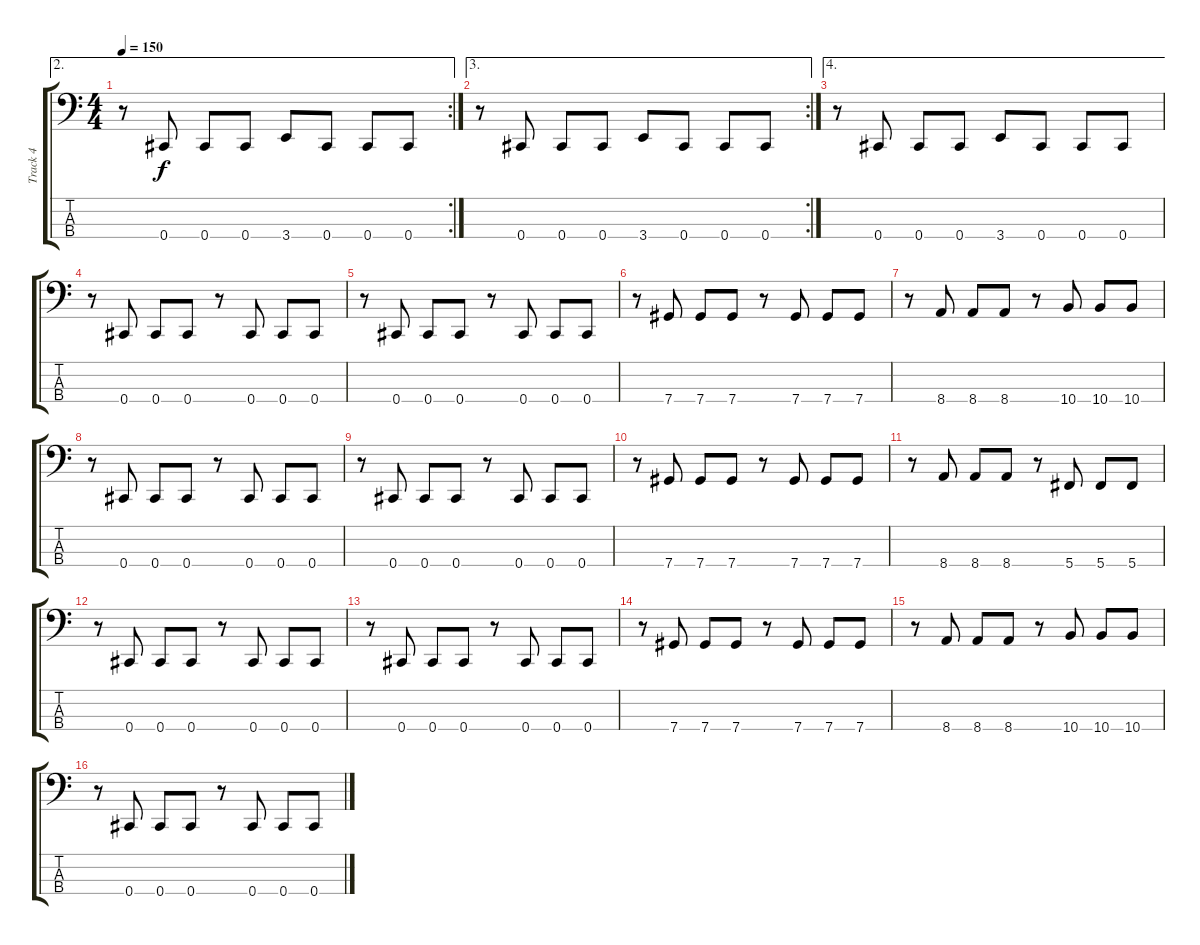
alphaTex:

\track ("Track 4" "Track 4") {instrument electricbasspick bank 36}
\staff {score tabs}
\tuning (Gb2 Db2 Ab1 Db1) {hide}
\ae 2
\rc 2
\ts (4 4)
\tempo 150
\clef f4
\ks c
r.8{dy f} 0.4.8 0.4.8 0.4.8 3.4.8 0.4.8 0.4.8 0.4.8 |
\ae 3
\rc 2
r.8 0.4.8 0.4.8 0.4.8 3.4.8 0.4.8 0.4.8 0.4.8 |
\ae 4
r.8 0.4.8 0.4.8 0.4.8 3.4.8 0.4.8 0.4.8 0.4.8 |
r.8 0.4.8 0.4.8 0.4.8 r.8 0.4.8 0.4.8 0.4.8 |
r.8 0.4.8 0.4.8 0.4.8 r.8 0.4.8 0.4.8 0.4.8 |
r.8 7.4.8 7.4.8 7.4.8 r.8 7.4.8 7.4.8 7.4.8 |
r.8 8.4.8 8.4.8 8.4.8 r.8 10.4.8 10.4.8 10.4.8 |
r.8 0.4.8 0.4.8 0.4.8 r.8 0.4.8 0.4.8 0.4.8 |
r.8 0.4.8 0.4.8 0.4.8 r.8 0.4.8 0.4.8 0.4.8 |
r.8 7.4.8 7.4.8 7.4.8 r.8 7.4.8 7.4.8 7.4.8 |
r.8 8.4.8 8.4.8 8.4.8 r.8 5.4.8 5.4.8 5.4.8 |
r.8 0.4.8 0.4.8 0.4.8 r.8 0.4.8 0.4.8 0.4.8 |
r.8 0.4.8 0.4.8 0.4.8 r.8 0.4.8 0.4.8 0.4.8 |
r.8 7.4.8 7.4.8 7.4.8 r.8 7.4.8 7.4.8 7.4.8 |
r.8 8.4.8 8.4.8 8.4.8 r.8 10.4.8 10.4.8 10.4.8 |
r.8 0.4.8 0.4.8 0.4.8 r.8 0.4.8 0.4.8 0.4.8
